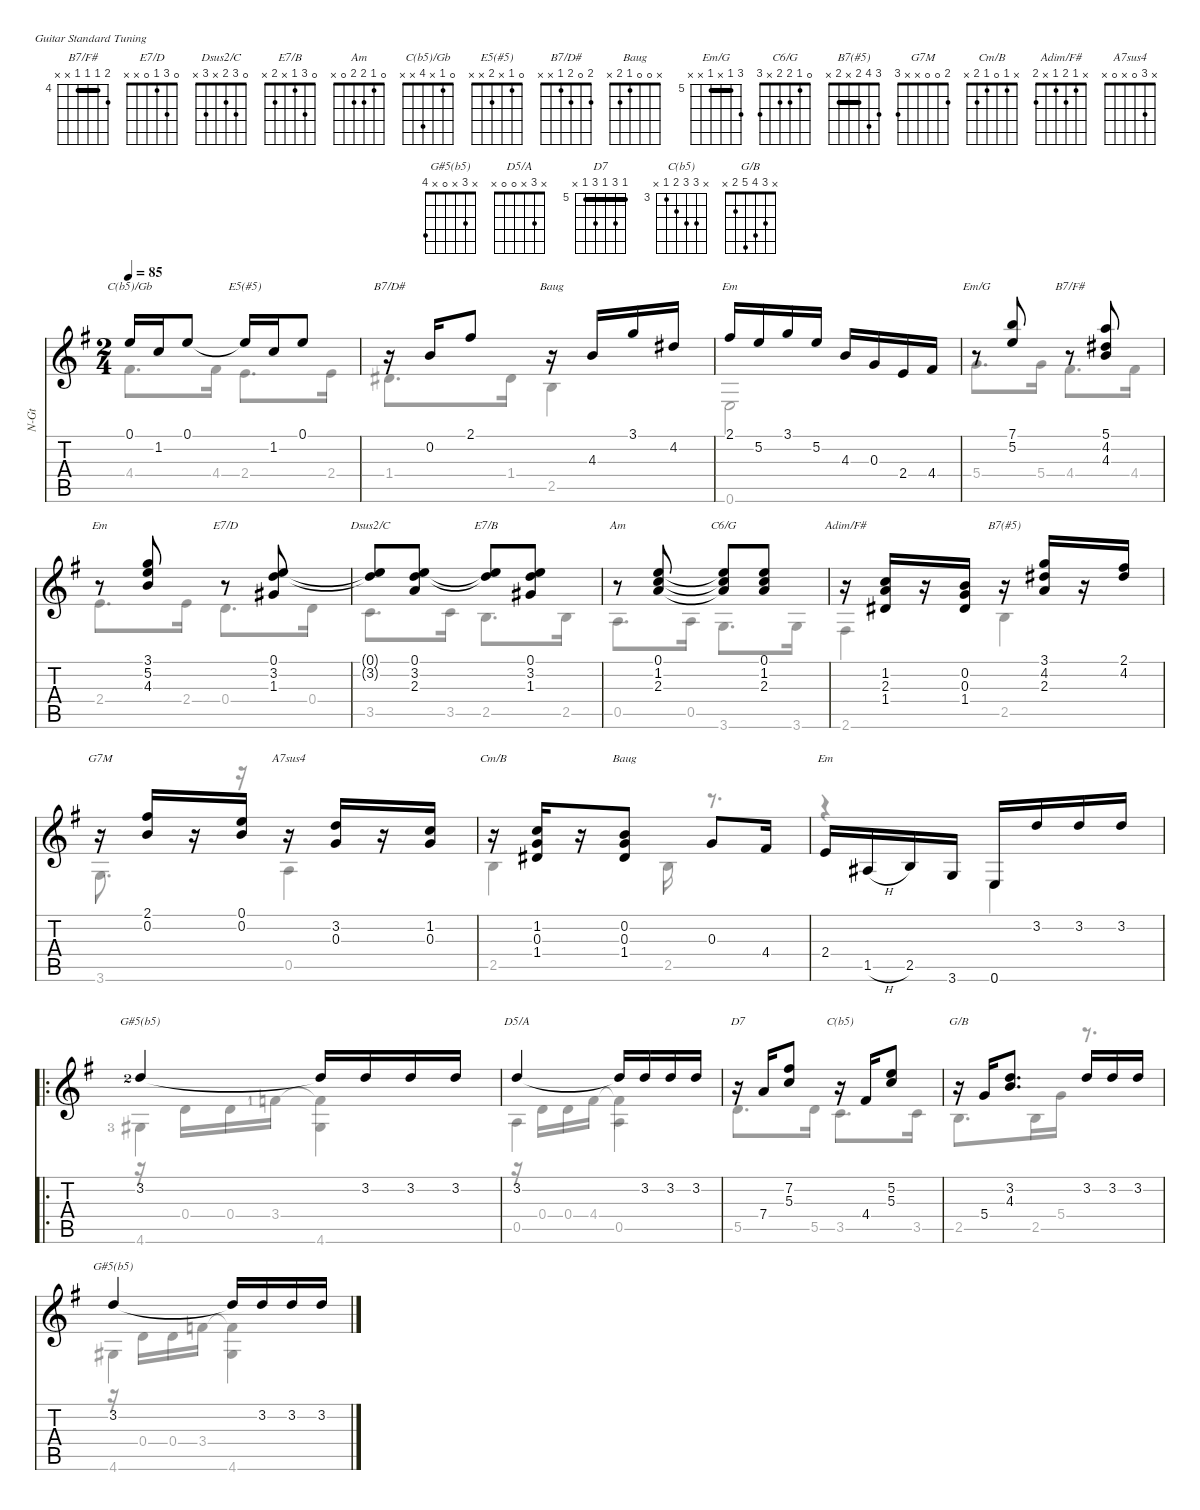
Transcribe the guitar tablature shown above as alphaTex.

\defaultSystemsLayout 4
\hideDynamics
\bracketExtendMode nobrackets
\otherSystemsTrackNameOrientation horizontal
\defaultBarNumberDisplay Hide
\track ("Nylon Guitar" "N-Gt") {instrument acousticguitarnylon}
\staff {score tabs}
\tuning (E4 B3 G3 D3 A2 E2)
\chord ("B7/F#" 5 4 4 4 x x) {firstfret 4 barre (4 4)}
\chord ("Em" 3 5 4 2 x x)
\chord ("E7/D" 0 3 1 0 x x)
\chord ("Dsus2/C" 0 3 2 x 3 x)
\chord ("E7/B" 0 3 1 x 2 x)
\chord ("Am" 0 1 2 2 0 x)
\chord ("C(b5)/Gb" 0 1 x 4 x x)
\chord ("E5(#5)" 0 1 x 2 x x)
\chord ("B7/D#" 2 0 2 1 x x)
\chord ("Baug" 3 4 4 x 2 x)
\chord ("Em" 3 5 4 2 2 0) {barre 2}
\chord ("Em/G" 7 5 x 5 x x) {firstfret 5 barre 5}
\chord ("C6/G" 0 1 2 2 x 3)
\chord ("B7(#5)" 3 4 2 x 2 x) {barre 2}
\chord ("G7M" 2 0 0 x x 3)
\chord ("Cm/B" x 1 0 1 2 x)
\chord ("Baug" x 0 0 1 2 x)
\chord ("Em" 0 0 0 2 2 0) {showdiagram false}
\chord ("Adim/F#" x 1 2 1 x 2)
\chord ("A7sus4" x 3 0 x 0 x)
\chord ("G#5(b5)" x 3 x 0 x 4)
\chord ("D5/A" x 3 x 0 0 x)
\chord ("D7" 5 7 5 7 5 x) {firstfret 5 barre (5 5)}
\chord ("C(b5)" x 5 5 4 3 x) {firstfret 3}
\chord ("G/B" x 3 4 5 2 x)
\voice
\ts (2 4)
\tempo 85
\clef g2
\scale
0.999141
\ks eminor
0.1{t acc forcenatural}.16{ch "C(b5)/Gb" dy mf beam Up} 1.2{acc forcenatural}.16{beam Up} 0.1{acc forcenatural}.8{beam Up} 0.1{t acc forcenatural}.16{ch "E5(#5)" beam Up} 1.2{acc forcenatural}.16{beam Up} 0.1{acc forcenatural}.8{beam Up} |
\scale
1.02036 r.16{ch "B7/D#" beam Up} 0.2{acc forcenatural}.16{beam Up} 2.1{acc #}.8{beam Up} r.16{ch "Baug" beam Up} 4.3{acc forcenatural}.16{beam Up} 3.1{acc forcenatural}.16{beam Up} 4.2{acc #}.16{beam Up} |
\scale
0.877974 2.1{acc #}.16{ch "Em" beam Up} 5.2{acc forcenatural}.16{beam Up} 3.1{acc forcenatural}.16{beam Up} 5.2{acc forcenatural}.16{beam Up beam split} 4.3{acc forcenatural}.16{beam Up} 0.3{acc forcenatural}.16{beam Up} 2.4{acc forcenatural}.16{beam Up} 4.4{acc #}.16{beam Up} |
r.8{ch "Em/G" beam Up} (7.1{acc forcenatural} 5.2{acc forcenatural}).8{beam Up} r.8{ch "B7/F#" beam Up} (4.2{acc #} 5.1{acc forcenatural} 4.3{acc forcenatural}).8{beam Up} |
r.8{ch "Em" beam Up} (3.1{acc forcenatural} 5.2{acc forcenatural} 4.3{acc forcenatural}).8{beam Up} r.8{ch "E7/D" beam Up} (1.3{acc #} 3.2{acc forcenatural} 0.1{acc forcenatural}).8{beam Up} |
(0.1{t acc forcenatural} 3.2{t acc forcenatural}).8{ch "Dsus2/C" beam Up} (2.3{acc forcenatural} 3.2{acc forcenatural} 0.1{acc forcenatural}).8{beam Up} (0.1{t acc forcenatural} 3.2{t acc forcenatural}).8{ch "E7/B" beam Up} (1.3{acc #} 3.2{acc forcenatural} 0.1{acc forcenatural}).8{beam Up} |
r.8{ch "Am" beam Up} (2.3{acc forcenatural} 1.2{acc forcenatural} 0.1{acc forcenatural}).8{beam Up} (2.3{t acc forcenatural} 1.2{t acc forcenatural} 0.1{t acc forcenatural}).8{ch "C6/G" beam Up} (2.3{acc forcenatural} 1.2{acc forcenatural} 0.1{acc forcenatural}).8{beam Up} |
r.16{ch "Adim/F#" beam Up} (1.2{acc forcenatural} 1.4{acc #} 2.3{acc forcenatural}).16{beam Up} r.16{beam Up} (0.3{acc forcenatural} 0.2{acc forcenatural} 1.4{acc #}).16{beam Up} r.16{ch "B7(#5)" beam Up} (3.1{acc forcenatural} 4.2{acc #} 2.3{acc forcenatural}).16{beam Up} r.16{beam Up} (2.1{acc #} 4.2{acc #}).16{beam Up} |
r.16{ch "G7M" beam Up} (0.2{acc forcenatural} 2.1{acc #}).16{beam Up} r.16{beam Up} (0.1{acc forcenatural} 0.2{acc forcenatural}).16{beam Up} r.16{ch "A7sus4" beam Up} (0.3{acc forcenatural} 3.2{acc forcenatural}).16{beam Up} r.16{beam Up} (1.2{acc forcenatural} 0.3{acc forcenatural}).16{beam Up} |
r.16{ch "Cm/B" beam Up} (0.3{acc forcenatural} 1.4{acc #} 1.2{acc forcenatural}).16{beam Up} r.16{beam Up} (0.2{acc forcenatural} 0.3{acc forcenatural} 1.4{acc #}).8{ch "Baug" beam Up} 0.3{acc forcenatural}.8{beam Up} 4.4{acc #}.16{beam Up} |
2.4{acc forcenatural}.16{ch "Em" beam Up} 1.5{h acc #}.16{beam Up} 2.5{acc forcenatural}.16{beam Up} 3.6{acc forcenatural}.16{beam Up} 0.6{acc forcenatural}.16{beam Up} 3.2{acc forcenatural}.16{beam Up} 3.2{acc forcenatural}.16{beam Up} 3.2{acc forcenatural}.16{beam Up} |
\ro
\scale
1.10627 3.2{lf 3 acc forcenatural}.4{ch "G#5(b5)" beam Up} 3.2{t acc forcenatural}.16{beam Up} 3.2{acc forcenatural}.16{beam Up} 3.2{acc forcenatural}.16{beam Up} 3.2{acc forcenatural}.16{beam Up} |
\scale
0.9876 3.2{acc forcenatural}.4{ch "D5/A" beam Up} 3.2{t acc forcenatural}.16{beam Up} 3.2{acc forcenatural}.16{beam Up} 3.2{acc forcenatural}.16{beam Up} 3.2{acc forcenatural}.16{beam Up} |
\scale
0.942266 r.16{ch "D7" beam Up} 7.4{acc forcenatural}.16{beam Up} (7.2{acc #} 5.3{acc forcenatural}).8{beam Up} r.16{ch "C(b5)" beam Up} 4.4{acc #}.16{beam Up} (5.3{acc forcenatural} 5.2{acc forcenatural}).8{beam Up} |
\scale
0.963865 r.16{ch "G/B" beam Up} 5.4{acc forcenatural}.16{beam Up} (3.2{acc forcenatural} 4.3{acc forcenatural}).8{d beam Up beam split} 3.2{acc forcenatural}.16{beam Up beam merge} 3.2{acc forcenatural}.16{beam Up beam merge} 3.2{acc forcenatural}.16{beam Up beam merge} |
\scale
1.10519 3.2{acc forcenatural}.4{ch "G#5(b5)" beam Up} 3.2{t acc forcenatural}.16{beam Up} 3.2{acc forcenatural}.16{beam Up} 3.2{acc forcenatural}.16{beam Up} 3.2{acc forcenatural}.16{beam Up}
\voice
\clef g2
\ottava regular
\simile none
\scale
0.999141
\ks eminor
4.4{acc #}.8{d dy mf beam Down} 4.4{acc #}.16{beam Down} 2.4{acc forcenatural}.8{d beam Down} 2.4{acc forcenatural}.16{beam Down} |
\scale
1.02036 1.4{acc #}.8{d beam Down} 1.4{acc #}.16{beam Down} 2.5{acc forcenatural}.4{beam Down} |
\scale
0.877974 0.6{acc forcenatural}.2{beam Down} |
5.4{acc forcenatural}.8{d beam Down} 5.4{acc forcenatural}.16{beam Down} 4.4{acc #}.8{d beam Down} 4.4{acc #}.16{beam Down} |
2.4{acc forcenatural}.8{d beam Down} 2.4{acc forcenatural}.16{beam Down} 0.4{acc forcenatural}.8{d beam Down} 0.4{acc forcenatural}.16{beam Down} |
3.5{acc forcenatural}.8{d beam Down} 3.5{acc forcenatural}.16{beam Down} 2.5{acc forcenatural}.8{d beam Down} 2.5{acc forcenatural}.16{beam Down} |
0.5{acc forcenatural}.8{d beam Down} 0.5{acc forcenatural}.16{beam Down} 3.6{acc forcenatural}.8{d beam Down} 3.6{acc forcenatural}.16{beam Down} |
2.6{acc #}.4{beam Down} 2.5{acc forcenatural}.4{beam Down} |
3.6{acc forcenatural}.8{d beam Down} r.16{beam Down} 0.5{acc forcenatural}.4{beam Down} |
2.5{acc forcenatural}.4{beam Down} 2.5{acc forcenatural}.16{beam Down} r.8{d beam Down} |
r.4{beam Down} 0.6{acc forcenatural}.4{beam Down} |
\scale
1.10627 4.6{lf 4 acc #}.4{beam Down} 4.6{acc #}.4{beam Down} |
\scale
0.9876 0.5{acc forcenatural}.4{beam Down} 0.5{acc forcenatural}.4{beam Down} |
\scale
0.942266 5.5{acc forcenatural}.8{d beam Down} 5.5{acc forcenatural}.16{beam Down} 3.5{acc forcenatural}.8{d beam Down} 3.5{acc forcenatural}.16{beam Down} |
\scale
0.963865 2.5{acc forcenatural}.8{d beam Down} 2.5{acc forcenatural}.16{beam Down beam merge} 5.4{acc forcenatural}.16{beam Down} r.8{d beam Down} |
\scale
1.10519 4.6{acc #}.4{beam Down} 4.6{acc #}.4{beam Down}
\voice
\clef g2
\ottava regular
\simile none
\scale
0.999141
\ks eminor
|
\scale
1.02036 |
\scale
0.877974 |
|
|
|
|
|
|
|
|
\scale
1.10627 r.16{beam Down} 0.4{acc forcenatural}.16{beam Down} 0.4{acc forcenatural}.16{beam Down} 3.4{lf 2 acc forcenatural}.16{beam Down} 3.4{t acc forcenatural}.4{beam Down} |
\scale
0.9876 r.16{beam Down} 0.4{acc forcenatural}.16{beam Down} 0.4{acc forcenatural}.16{beam Down} 4.4{acc #}.16{beam Down} 4.4{t acc #}.4{beam Down} |
\scale
0.942266 |
\scale
0.963865 |
\scale
1.10519 r.16{beam Down} 0.4{acc forcenatural}.16{beam Down} 0.4{acc forcenatural}.16{beam Down} 3.4{acc forcenatural}.16{beam Down} 3.4{t acc forcenatural}.4{beam Down}
\voice
\clef g2
\ottava regular
\simile none
\scale
0.999141
\ks eminor
|
\scale
1.02036 |
\scale
0.877974 |
|
|
|
r.8{dy mf beam Down beam merge} |
|
|
|
|
\scale
1.10627 |
\scale
0.9876 |
\scale
0.942266 |
\scale
0.963865 |
\scale
1.10519
